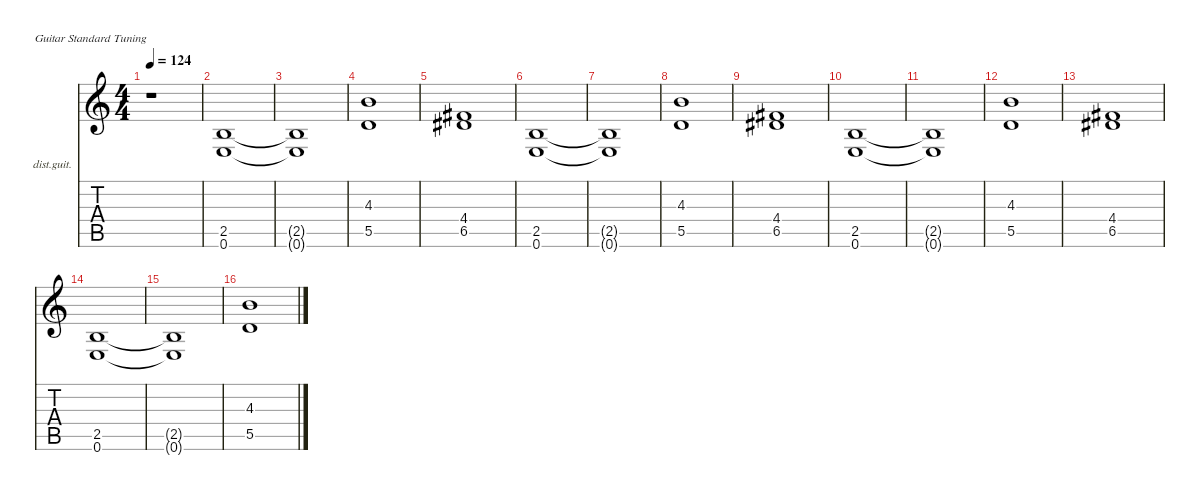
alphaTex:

\defaultSystemsLayout 4
\hideDynamics
\bracketExtendMode nobrackets
\firstSystemTrackNameOrientation horizontal
\otherSystemsTrackNameOrientation horizontal
\track ("Lead Guitar" "dist.guit.") {instrument distortionguitar}
\staff {score tabs}
\tuning (E4 B3 G3 D3 A2 E2)
\ts (4 4)
\beaming (8 2 2 2 2)
\tempo 124
\clef g2
\ks c
r.1{dy f instrument distortionguitar} |
(2.5 0.6).1 |
(2.5{t} 0.6{t}).1 |
(4.3 5.5).1 |
(4.4{acc #} 6.5{acc #}).1 |
(2.5 0.6).1 |
(2.5{t} 0.6{t}).1 |
(4.3 5.5).1 |
(4.4{acc #} 6.5{acc #}).1 |
(2.5 0.6).1 |
(2.5{t} 0.6{t}).1 |
(4.3 5.5).1 |
(4.4{acc #} 6.5{acc #}).1 |
(2.5 0.6).1 |
(2.5{t} 0.6{t}).1 |
(4.3 5.5).1
